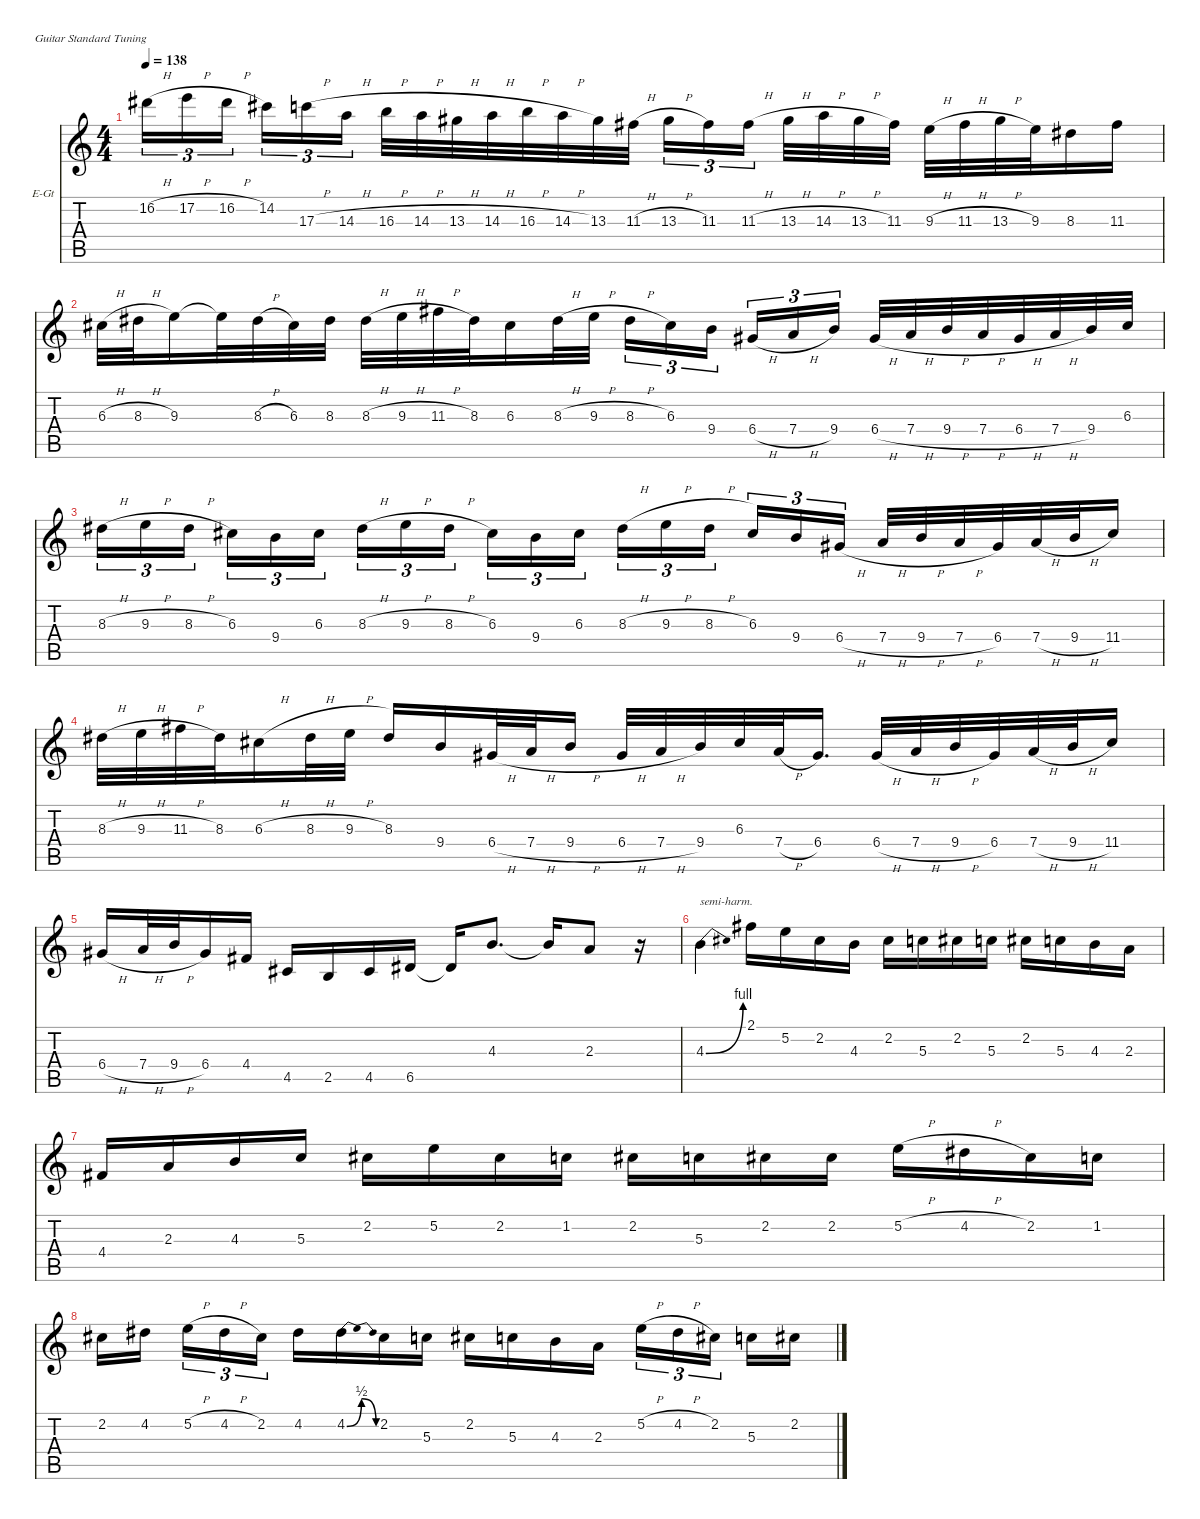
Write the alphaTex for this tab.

\hideDynamics
\bracketExtendMode nobrackets
\firstSystemTrackNameOrientation horizontal
\otherSystemsTrackNameOrientation horizontal
\track ("Joe Satriani" "E-Gt") {instrument distortionguitar}
\staff {score tabs}
\tuning (E4 B3 G3 D3 A2 E2)
\ts (4 4)
\tempo 138
\clef g2
\ks c
16.2{h acc #}.16{tu (3 2) dy f beam Down} 17.2{h}.16{tu (3 2) beam Down} 16.2{h acc #}.16{tu (3 2) beam Down} 14.2{acc #}.16{tu (3 2) beam Down} 17.3{h}.16{tu (3 2) beam Down} 14.3{h}.16{tu (3 2) beam Down} 16.3{h}.32{beam Down} 14.3{h}.32{beam Down} 13.3{h acc #}.32{beam Down} 14.3{h}.32{beam Down} 16.3{h}.32{beam Down} 14.3{h}.32{beam Down} 13.3{acc #}.32{beam Down} 11.3{h acc #}.32{beam Down} 13.3{h acc #}.16{tu (3 2) beam Down} 11.3{acc #}.16{tu (3 2) beam Down} 11.3{h acc #}.16{tu (3 2) beam Down} 13.3{h acc #}.32{beam Down} 14.3{h}.32{beam Down} 13.3{h acc #}.32{beam Down} 11.3{acc #}.32{beam Down} 9.3{h}.32{beam Down} 11.3{h acc #}.32{beam Down} 13.3{h acc #}.32{beam Down} 9.3.32{beam Down} 8.3{acc #}.16{beam Down} 11.3{acc #}.16{beam Down} |
6.3{h acc #}.32{beam Down} 8.3{h acc #}.32{beam Down} 9.3.16{beam Down} 9.3{t}.32{beam Down} 8.3{h acc #}.32{beam Down} 6.3{acc #}.32{beam Down} 8.3{acc #}.32{beam Down} 8.3{h acc #}.32{beam Down} 9.3{h}.32{beam Down} 11.3{h acc #}.32{beam Down} 8.3{acc #}.32{beam Down} 6.3{acc #}.16{beam Down} 8.3{h acc #}.32{beam Down} 9.3{h}.32{beam Down} 8.3{h acc #}.16{tu (3 2) beam Down} 6.3{acc #}.16{tu (3 2) beam Down} 9.4.16{tu (3 2) beam Down} 6.4{h acc #}.16{tu (3 2) beam Up} 7.4{h}.16{tu (3 2) beam Up} 9.4.16{tu (3 2) beam Up} 6.4{h acc #}.32{beam Up} 7.4{h}.32{beam Up} 9.4{h}.32{beam Up} 7.4{h}.32{beam Up} 6.4{h acc #}.32{beam Up} 7.4{h}.32{beam Up} 9.4.32{beam Up} 6.3{acc #}.32{beam Up} |
8.3{h acc #}.16{tu (3 2) beam Down} 9.3{h}.16{tu (3 2) beam Down} 8.3{h acc #}.16{tu (3 2) beam Down} 6.3{acc #}.16{tu (3 2) beam Down} 9.4.16{tu (3 2) beam Down} 6.3{acc #}.16{tu (3 2) beam Down} 8.3{h acc #}.16{tu (3 2) beam Down} 9.3{h}.16{tu (3 2) beam Down} 8.3{h acc #}.16{tu (3 2) beam Down} 6.3{acc #}.16{tu (3 2) beam Down} 9.4.16{tu (3 2) beam Down} 6.3{acc #}.16{tu (3 2) beam Down} 8.3{h acc #}.16{tu (3 2) beam Down} 9.3{h}.16{tu (3 2) beam Down} 8.3{h acc #}.16{tu (3 2) beam Down} 6.3{acc #}.16{tu (3 2) beam Up} 9.4.16{tu (3 2) beam Up} 6.4{h acc #}.16{tu (3 2) beam Up} 7.4{h}.32{beam Up} 9.4{h}.32{beam Up} 7.4{h}.32{beam Up} 6.4{acc #}.32{beam Up} 7.4{h}.32{beam Up} 9.4{h}.32{beam Up} 11.4{acc #}.16{beam Up} |
8.3{h acc #}.32{beam Down} 9.3{h}.32{beam Down} 11.3{h acc #}.32{beam Down} 8.3{acc #}.32{beam Down} 6.3{h acc #}.16{beam Down} 8.3{h acc #}.32{beam Down} 9.3{h}.32{beam Down} 8.3{acc #}.16{beam Up} 9.4.16{beam Up} 6.4{h acc #}.32{beam Up} 7.4{h}.32{beam Up} 9.4{h}.16{beam Up} 6.4{h acc #}.32{beam Up} 7.4{h}.32{beam Up} 9.4.32{beam Up} 6.3{acc #}.32{beam Up} 7.4{h}.32{beam Up} 6.4{acc #}.16{d beam Up} 6.4{h acc #}.32{beam Up} 7.4{h}.32{beam Up} 9.4{h}.32{beam Up} 6.4{acc #}.32{beam Up} 7.4{h}.32{beam Up} 9.4{h}.32{beam Up} 11.4{acc #}.16{beam Up} |
6.4{h acc #}.16{beam Up} 7.4{h}.32{beam Up} 9.4{h}.32{beam Up} 6.4{acc #}.16{beam Up} 4.4{acc #}.16{beam Up} 4.5{acc #}.16{beam Up} 2.5.16{beam Up} 4.5{acc #}.16{beam Up} 6.5{acc #}.16{beam Up} 6.5{t acc #}.16{beam Up} 4.3.8{d beam Up} 4.3{t}.16{beam Up} 2.3.8{beam Up} r.16{beam Up} |
4.3{be (bend 0 0 60 4)}.4{txt "semi-harm." beam Down} 2.1{acc #}.16{beam Down} 5.2.16{beam Down} 2.2{acc #}.16{beam Down} 4.3.16{beam Down} 2.2{acc #}.16{beam Down} 5.3.16{beam Down} 2.2{acc #}.16{beam Down} 5.3.16{beam Down} 2.2{acc #}.16{beam Down} 5.3.16{beam Down} 4.3.16{beam Down} 2.3.16{beam Down} |
4.4{acc #}.16{beam Up} 2.3.16{beam Up} 4.3.16{beam Up} 5.3.16{beam Up} 2.2{acc #}.16{beam Down} 5.2.16{beam Down} 2.2{acc #}.16{beam Down} 1.2.16{beam Down} 2.2{acc #}.16{beam Down} 5.3.16{beam Down} 2.2{acc #}.16{beam Down} 2.2{acc #}.16{beam Down} 5.2{h}.16{beam Down} 4.2{h acc #}.16{beam Down} 2.2{acc #}.16{beam Down} 1.2.16{beam Down} |
2.2{acc #}.16{beam Down} 4.2{acc #}.16{beam Down} 5.2{h}.16{tu (3 2) beam Down} 4.2{h acc #}.16{tu (3 2) beam Down} 2.2{acc #}.16{tu (3 2) beam Down} 4.2{acc #}.16{beam Down} 4.2{be (bendrelease 0 0 30 2 30 2 60 0) acc #}.16{beam Down} 2.2{acc #}.16{beam Down} 5.3.16{beam Down} 2.2{acc #}.16{beam Down} 5.3.16{beam Down} 4.3.16{beam Down} 2.3.16{beam Down} 5.2{h}.16{tu (3 2) beam Down} 4.2{h acc #}.16{tu (3 2) beam Down} 2.2{acc #}.16{tu (3 2) beam Down} 5.3.16{beam Down} 2.2{acc #}.16{beam Down}
